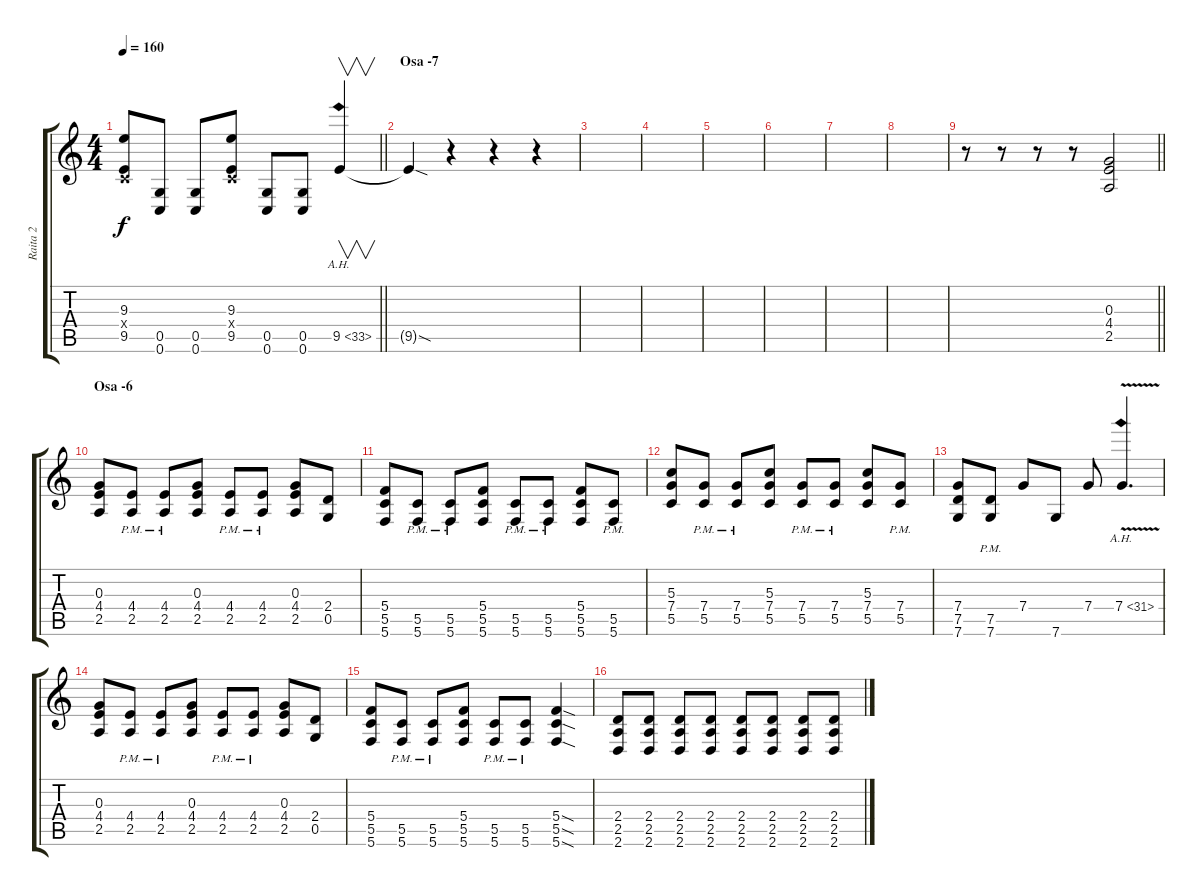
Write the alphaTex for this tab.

\track ("Raita 2" "Raita 2") {instrument overdrivenguitar}
\staff {score tabs}
\tuning (E4 C4 G3 C3 G2 C2) {hide}
\ts (4 4)
\tempo 160
\clef g2
\barLineRight lightlight
\ks c
(9.3 0.4{x} 9.5).8{dy f} (0.5 0.6).8 (0.5 0.6).8 (9.3 0.4{x} 9.5).8 (0.5 0.6).8 (0.5 0.6).8 9.5{ah 24}.4{v} |
\section ("" "Osa -7")
9.5{sod t}.4 r.4 r.4 r.4 |
|
|
|
|
|
|
\barLineRight lightlight
r.8{volume 0} r.8 r.8 r.8 (0.3 4.4 2.5).2{volume 15} |
\section ("" "Osa -6")
(0.3 4.4 2.5).8 (4.4{pm} 2.5{pm}).8 (4.4{pm} 2.5{pm}).8 (0.3 4.4 2.5).8 (4.4{pm} 2.5{pm}).8 (4.4{pm} 2.5{pm}).8 (0.3 4.4 2.5).8 (2.4 0.5).8 |
(5.4 5.5 5.6).8 (5.5{pm} 5.6{pm}).8 (5.5{pm} 5.6{pm}).8 (5.4 5.5 5.6).8 (5.5{pm} 5.6{pm}).8 (5.5{pm} 5.6{pm}).8 (5.4 5.5 5.6).8 (5.5{pm} 5.6{pm}).8 |
(5.3 7.4 5.5).8 (7.4{pm} 5.5{pm}).8 (7.4{pm} 5.5{pm}).8 (5.3 7.4 5.5).8 (7.4{pm} 5.5{pm}).8 (7.4{pm} 5.5{pm}).8 (5.3 7.4 5.5).8 (7.4{pm} 5.5{pm}).8 |
(7.4 7.5 7.6).8 (7.5{pm} 7.6{pm}).8 7.4.8 7.6.8 7.4.8 7.4{ah 24 v}.4{d} |
(0.3 4.4 2.5).8 (4.4{pm} 2.5{pm}).8 (4.4{pm} 2.5{pm}).8 (0.3 4.4 2.5).8 (4.4{pm} 2.5{pm}).8 (4.4{pm} 2.5{pm}).8 (0.3 4.4 2.5).8 (2.4 0.5).8 |
(5.4 5.5 5.6).8 (5.5{pm} 5.6{pm}).8 (5.5{pm} 5.6{pm}).8 (5.4 5.5 5.6).8 (5.5{pm} 5.6{pm}).8 (5.5{pm} 5.6{pm}).8 (5.4{sod} 5.5{sod} 5.6{sod}).4 |
(2.4 2.5 2.6).8 (2.4 2.5 2.6).8 (2.4 2.5 2.6).8 (2.4 2.5 2.6).8 (2.4 2.5 2.6).8 (2.4 2.5 2.6).8 (2.4 2.5 2.6).8 (2.4 2.5 2.6).8
